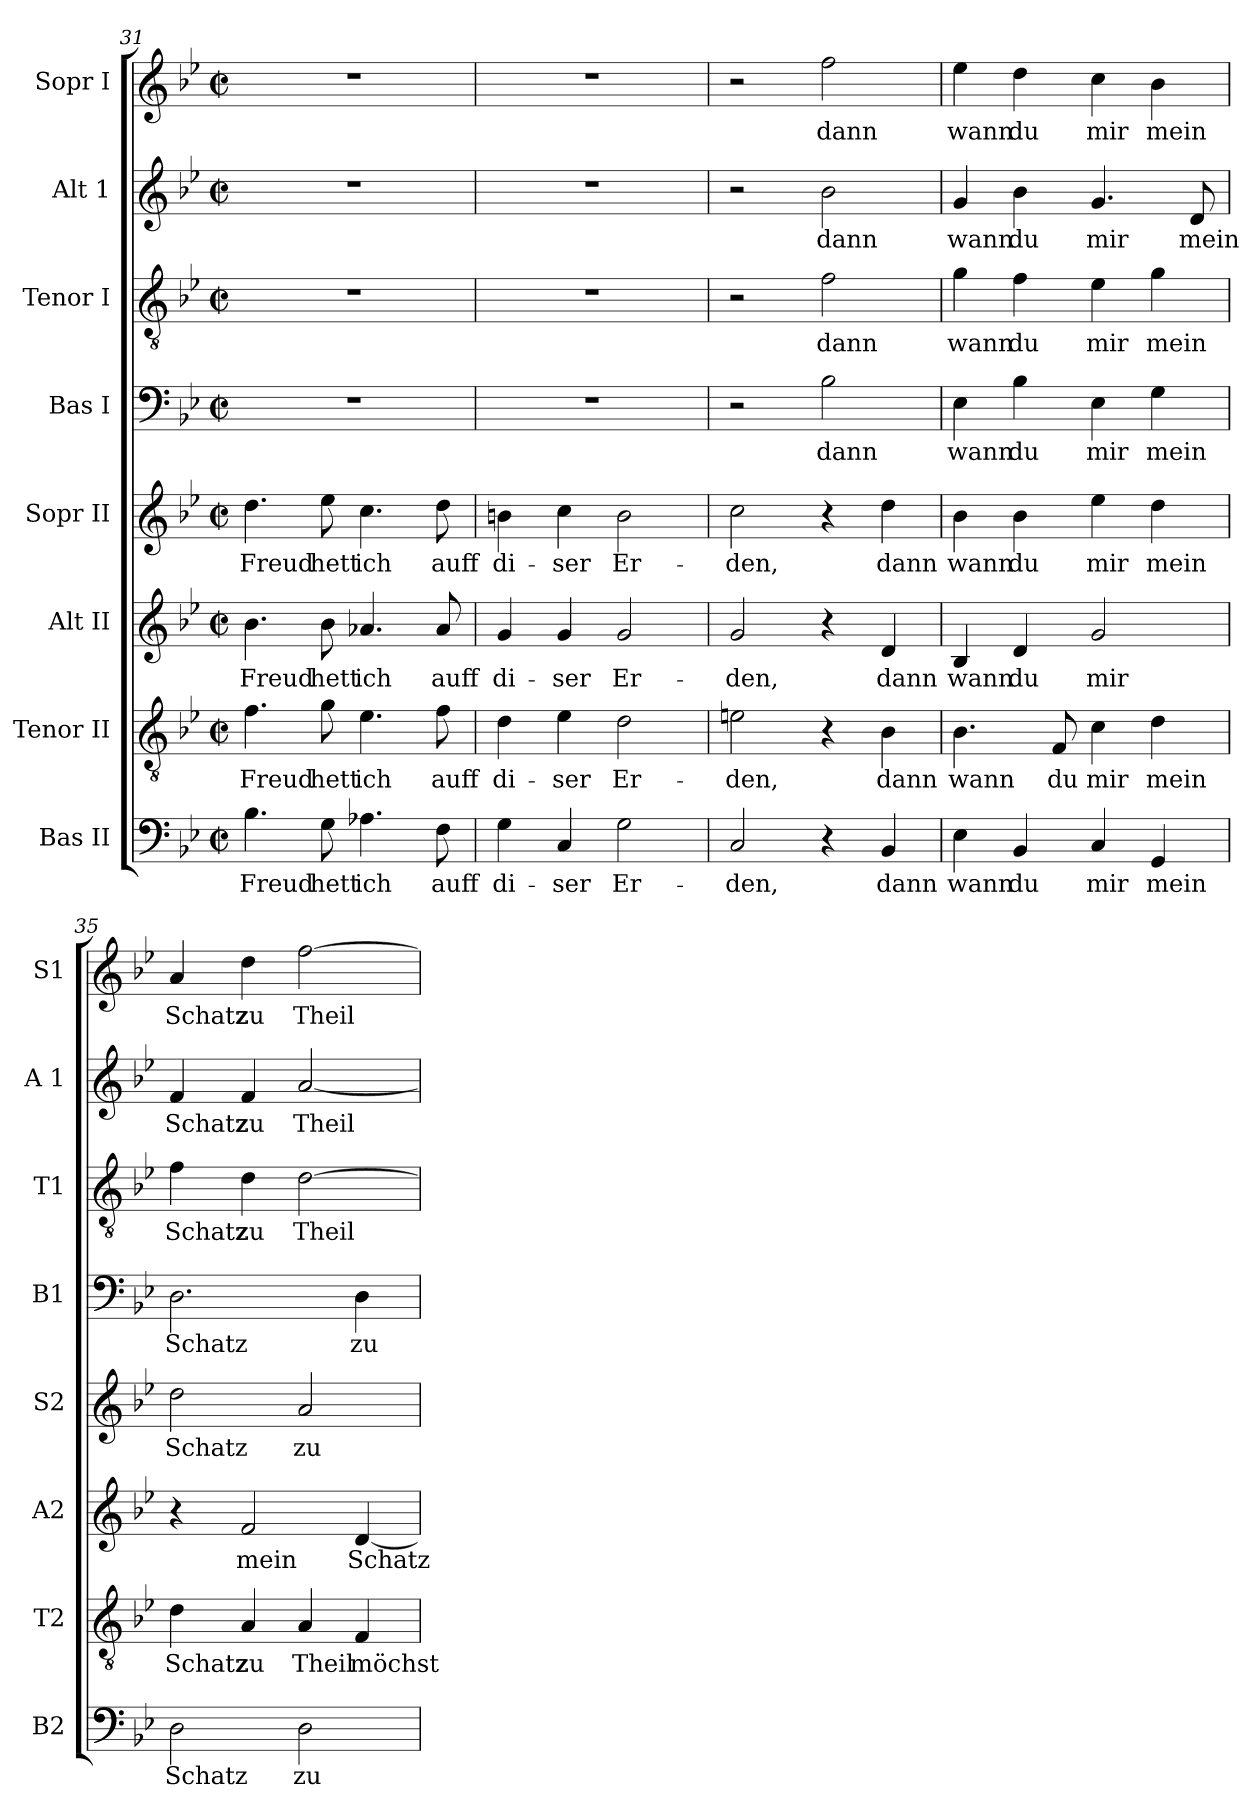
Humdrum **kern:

**kern	**text	**kern	**text	**kern	**text	**kern	**text	**kern	**text	**kern	**text	**kern	**text	**kern	**text
*part8	*part8	*part7	*part7	*part6	*part6	*part5	*part5	*part4	*part4	*part3	*part3	*part2	*part2	*part1	*part1
*staff8	*staff8	*staff7	*staff7	*staff6	*staff6	*staff5	*staff5	*staff4	*staff4	*staff3	*staff3	*staff2	*staff2	*staff1	*staff1
*I"Bas II	*	*I"Tenor II	*	*I"Alt II	*	*I"Sopr II	*	*I"Bas I	*	*I"Tenor I	*	*I"Alt 1	*	*I"Sopr I	*
*I'B2	*	*I'T2	*	*I'A2	*	*I'S2	*	*I'B1	*	*I'T1	*	*I'A 1	*	*I'S1	*
!!LO:PB:g=z
*clefF4	*	*clefGv2	*	*clefG2	*	*clefG2	*	*clefF4	*	*clefGv2	*	*clefG2	*	*clefG2	*
*k[b-e-]	*	*k[b-e-]	*	*k[b-e-]	*	*k[b-e-]	*	*k[b-e-]	*	*k[b-e-]	*	*k[b-e-]	*	*k[b-e-]	*
*B-:	*	*B-:	*	*B-:	*	*B-:	*	*B-:	*	*B-:	*	*B-:	*	*B-:	*
*M2/2	*	*M2/2	*	*M2/2	*	*M2/2	*	*M2/2	*	*M2/2	*	*M2/2	*	*M2/2	*
*met(c|)	*	*met(c|)	*	*met(c|)	*	*met(c|)	*	*met(c|)	*	*met(c|)	*	*met(c|)	*	*met(c|)	*
=31	=31	=31	=31	=31	=31	=31	=31	=31	=31	=31	=31	=31	=31	=31	=31
!	!LO:LY:b	!	!LO:LY:b	!	!LO:LY:b	!	!LO:LY:b	!	!	!	!	!	!	!	!
4.B-\	Freud	4.f\	Freud	4.b-\	Freud	4.dd\	Freud	1r	.	1r	.	1r	.	1r	.
!	!LO:LY:b	!	!LO:LY:b	!	!LO:LY:b	!	!LO:LY:b	!	!	!	!	!	!	!	!
8G\	hett	8g\	hett	8b-\	hett	8ee-\	hett	.	.	.	.	.	.	.	.
!	!LO:LY:b	!	!LO:LY:b	!	!LO:LY:b	!	!LO:LY:b	!	!	!	!	!	!	!	!
4.A-X\	ich	4.e-\	ich	4.a-X/	ich	4.cc\	ich	.	.	.	.	.	.	.	.
!	!LO:LY:b	!	!LO:LY:b	!	!LO:LY:b	!	!LO:LY:b	!	!	!	!	!	!	!	!
8F\	auff	8f\	auff	8a-/	auff	8dd\	auff	.	.	.	.	.	.	.	.
=32	=32	=32	=32	=32	=32	=32	=32	=32	=32	=32	=32	=32	=32	=32	=32
!	!LO:LY:b	!	!LO:LY:b	!	!LO:LY:b	!	!LO:LY:b	!	!	!	!	!	!	!	!
4G\	di-	4d\	di-	4g/	di-	4bn\	di-	1r	.	1r	.	1r	.	1r	.
!	!LO:LY:b	!	!LO:LY:b	!	!LO:LY:b	!	!LO:LY:b	!	!	!	!	!	!	!	!
4C/	-ser	4e-\	-ser	4g/	-ser	4cc\	-ser	.	.	.	.	.	.	.	.
!	!LO:LY:b	!	!LO:LY:b	!	!LO:LY:b	!	!LO:LY:b	!	!	!	!	!	!	!	!
2G\	Er-	2d\	Er-	2g/	Er-	2b\	Er-	.	.	.	.	.	.	.	.
=33	=33	=33	=33	=33	=33	=33	=33	=33	=33	=33	=33	=33	=33	=33	=33
!	!LO:LY:b	!	!LO:LY:b	!	!LO:LY:b	!	!LO:LY:b	!	!	!	!	!	!	!	!
2C/	-den,	2en\	-den,	2g/	-den,	2cc\	-den,	2r	.	2r	.	2r	.	2r	.
!	!	!	!	!	!	!	!	!	!LO:LY:b	!	!LO:LY:b	!	!LO:LY:b	!	!LO:LY:b
4r	.	4r	.	4r	.	4r	.	2B-\	dann	2f\	dann	2b-\	dann	2ff\	dann
!	!LO:LY:b	!	!LO:LY:b	!	!LO:LY:b	!	!LO:LY:b	!	!	!	!	!	!	!	!
4BB-/	dann	4B-\	dann	4d/	dann	4dd\	dann	.	.	.	.	.	.	.	.
=34	=34	=34	=34	=34	=34	=34	=34	=34	=34	=34	=34	=34	=34	=34	=34
!	!LO:LY:b	!	!LO:LY:b	!	!LO:LY:b	!	!LO:LY:b	!	!LO:LY:b	!	!LO:LY:b	!	!LO:LY:b	!	!LO:LY:b
4E-\	wann	4.B-\	wann	4B-/	wann	4b-\	wann	4E-\	wann	4g\	wann	4g/	wann	4ee-\	wann
!	!LO:LY:b	!	!	!	!LO:LY:b	!	!LO:LY:b	!	!LO:LY:b	!	!LO:LY:b	!	!LO:LY:b	!	!LO:LY:b
4BB-/	du	.	.	4d/	du	4b-\	du	4B-\	du	4f\	du	4b-\	du	4dd\	du
!	!	!	!LO:LY:b	!	!	!	!	!	!	!	!	!	!	!	!
.	.	8F/	du	.	.	.	.	.	.	.	.	.	.	.	.
!	!LO:LY:b	!	!LO:LY:b	!	!LO:LY:b	!	!LO:LY:b	!	!LO:LY:b	!	!LO:LY:b	!	!LO:LY:b	!	!LO:LY:b
4C/	mir	4c\	mir	2g/	mir	4ee-\	mir	4E-\	mir	4e-\	mir	4.g/	mir	4cc\	mir
!	!LO:LY:b	!	!LO:LY:b	!	!	!	!LO:LY:b	!	!LO:LY:b	!	!LO:LY:b	!	!	!	!LO:LY:b
4GG/	mein	4d\	mein	.	.	4dd\	mein	4G\	mein	4g\	mein	.	.	4b-\	mein
!	!	!	!	!	!	!	!	!	!	!	!	!	!LO:LY:b	!	!
.	.	.	.	.	.	.	.	.	.	.	.	8d/	mein	.	.
=35	=35	=35	=35	=35	=35	=35	=35	=35	=35	=35	=35	=35	=35	=35	=35
!	!LO:LY:b	!	!LO:LY:b	!	!	!	!LO:LY:b	!	!LO:LY:b	!	!LO:LY:b	!	!LO:LY:b	!	!LO:LY:b
2D\	Schatz	4d\	Schatz	4r	.	2dd\	Schatz	2.D\	Schatz	4f\	Schatz	4f/	Schatz	4a/	Schatz
!	!	!	!LO:LY:b	!	!LO:LY:b	!	!	!	!	!	!LO:LY:b	!	!LO:LY:b	!	!LO:LY:b
.	.	4A/	zu	2f/	mein	.	.	.	.	4d\	zu	4f/	zu	4dd\	zu
!	!LO:LY:b	!	!LO:LY:b	!	!	!	!LO:LY:b	!	!	!	!LO:LY:b	!	!LO:LY:b	!	!LO:LY:b
2D\	zu	4A/	Theil	.	.	2a/	zu	.	.	[2d\	Theil	[2a/	Theil	[2ff\	Theil
!	!	!	!LO:LY:b	!	!LO:LY:b	!	!	!	!LO:LY:b	!	!	!	!	!	!
.	.	4F/	möchst	[4d/	Schatz	.	.	4D\	zu	.	.	.	.	.	.
=	=	=	=	=	=	=	=	=	=	=	=	=	=	=	=
*-	*-	*-	*-	*-	*-	*-	*-	*-	*-	*-	*-	*-	*-	*-	*-
